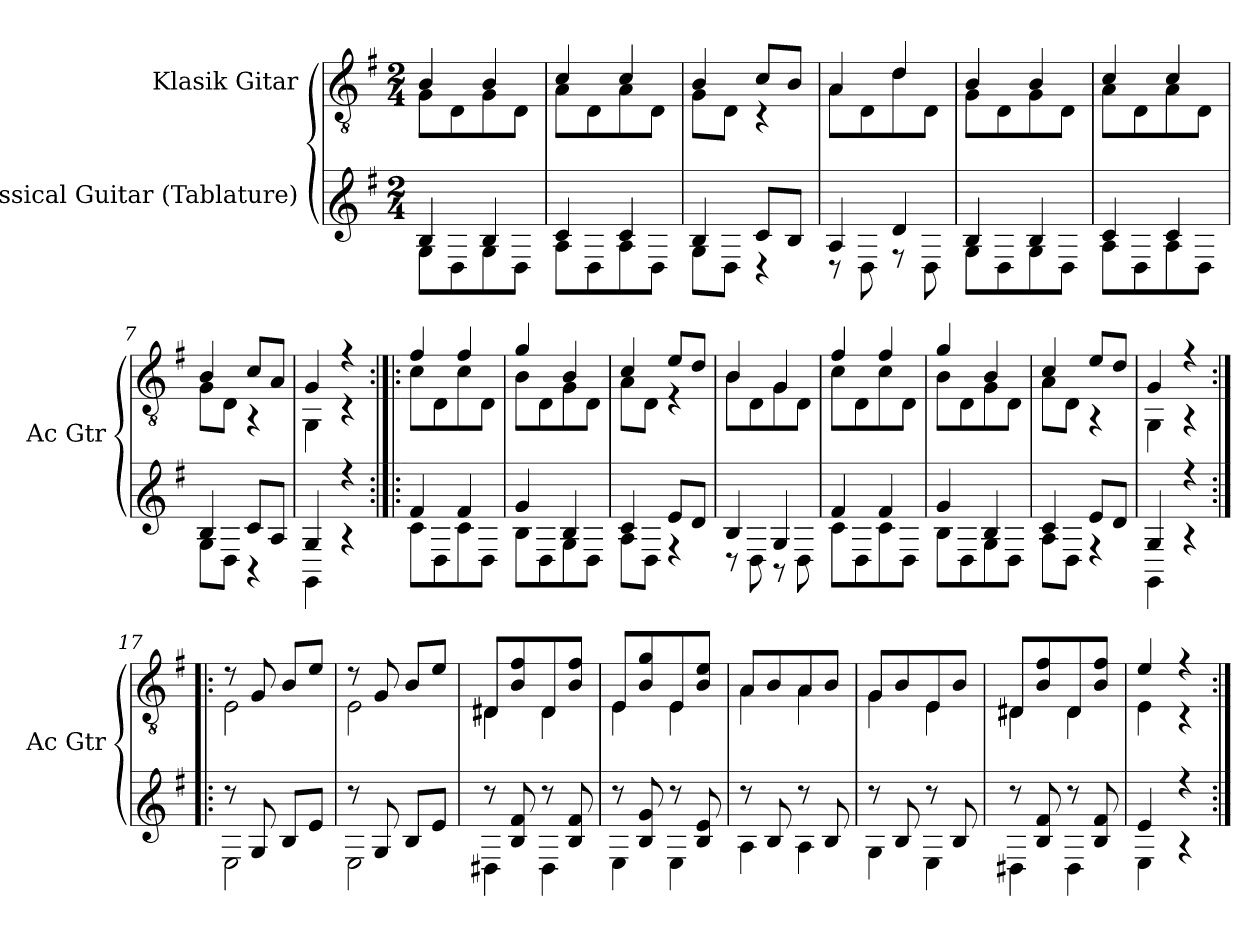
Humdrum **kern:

**kern	**kern
*part2	*part1
*staff2	*staff1
*I"Classical Guitar (Tablature)	*I"Klasik Gitar
*I'Ac Gtr	*
*stria6	*
*	*clefGv2
*k[f#]	*k[f#]
*M2/4	*M2/4
*MM92	*MM92
=1	=1
*^	*^
4B/	8G\L	4B/	8G\L
.	8D\	.	8D\
4B/	8G\	4B/	8G\
.	8D\J	.	8D\J
=2	=2	=2	=2
4c/	8A\L	4c/	8A\L
.	8D\	.	8D\
4c/	8A\	4c/	8A\
.	8D\J	.	8D\J
=3	=3	=3	=3
4B/	8G\L	4B/	8G\L
.	8D\J	.	8D\J
8c/L	4r	8c/L	4r
8B/J	.	8B/J	.
=4	=4	=4	=4
4A/	8r	4A/	8A\L
.	8D\	.	8D\
4d/	8r	4d/	8d\
.	8D\	.	8D\J
=5	=5	=5	=5
4B/	8G\L	4B/	8G\L
.	8D\	.	8D\
4B/	8G\	4B/	8G\
.	8D\J	.	8D\J
=6	=6	=6	=6
4c/	8A\L	4c/	8A\L
.	8D\	.	8D\
4c/	8A\	4c/	8A\
.	8D\J	.	8D\J
!!LO:LB:g=z	!!
=7	=7	=7	=7
4B/	8G\L	4B/	8G\L
.	8D\J	.	8D\J
8c/L	4r	8c/L	4r
8A/J	.	8A/J	.
=8	=8	=8	=8
4G/	4GG\	4G/	4GG\
4r	4r	4r	4r
=9:|!|:	=9:|!|:	=9:|!|:	=9:|!|:
4f#/	8c\L	4f#/	8c\L
.	8D\	.	8D\
4f#/	8c\	4f#/	8c\
.	8D\J	.	8D\J
=10	=10	=10	=10
4g/	8B\L	4g/	8B\L
.	8D\	.	8D\
4B/	8G\	4B/	8G\
.	8D\J	.	8D\J
=11	=11	=11	=11
4c/	8A\L	4c/	8A\L
.	8D\J	.	8D\J
8e/L	4r	8e/L	4r
8d/J	.	8d/J	.
=12	=12	=12	=12
4B/	8r	4B/	8B\L
.	8D\	.	8D\
4G/	8r	4G/	8G\
.	8D\	.	8D\J
!!LO:LB:g=z	!!
=13	=13	=13	=13
4f#/	8c\L	4f#/	8c\L
.	8D\	.	8D\
4f#/	8c\	4f#/	8c\
.	8D\J	.	8D\J
=14	=14	=14	=14
4g/	8B\L	4g/	8B\L
.	8D\	.	8D\
4B/	8G\	4B/	8G\
.	8D\J	.	8D\J
=15	=15	=15	=15
4c/	8A\L	4c/	8A\L
.	8D\J	.	8D\J
8e/L	4r	8e/L	4r
8d/J	.	8d/J	.
=16	=16	=16	=16
4G/	4GG\	4G/	4GG\
4r	4r	4r	4r
=17:|!|:	=17:|!|:	=17:|!|:	=17:|!|:
8r	2E	8r	2E\
8G/	.	8G/	.
8B/L	.	8B/L	.
8e/J	.	8e/J	.
=18	=18	=18	=18
8r	2E	8r	2E\
8G/	.	8G/	.
8B/L	.	8B/L	.
8e/J	.	8e/J	.
!!LO:LB:g=z	!!
=19	=19	=19	=19
8r	4D#\	8D#X/L	4D#\
8B/ 8f#/	.	8B/ 8f#/	.
8r	4D#\	8D#/	4D#\
8B/ 8f#/	.	8B/ 8f#/J	.
=20	=20	=20	=20
8r	4E\	8E/L	4E\
8B/ 8g/	.	8B/ 8g/	.
8r	4E\	8E/	4E\
8B/ 8e/	.	8B/ 8e/J	.
=21	=21	=21	=21
8r	4A\	8A/L	4A\
8B/	.	8B/	.
8r	4A\	8A/	4A\
8B/	.	8B/J	.
=22	=22	=22	=22
8r	4G\	8G/L	4G\
8B/	.	8B/	.
8r	4E\	8E/	4E\
8B/	.	8B/J	.
=23	=23	=23	=23
8r	4D#\	8D#X/L	4D#\
8B/ 8f#/	.	8B/ 8f#/	.
8r	4D#\	8D#/	4D#\
8B/ 8f#/	.	8B/ 8f#/J	.
=24	=24	=24	=24
4e/	4E\	4e/	4E\
4r	4r	4r	4r
*v	*v	*	*
*	*v	*v
=:|!	=:|!
*-	*-
